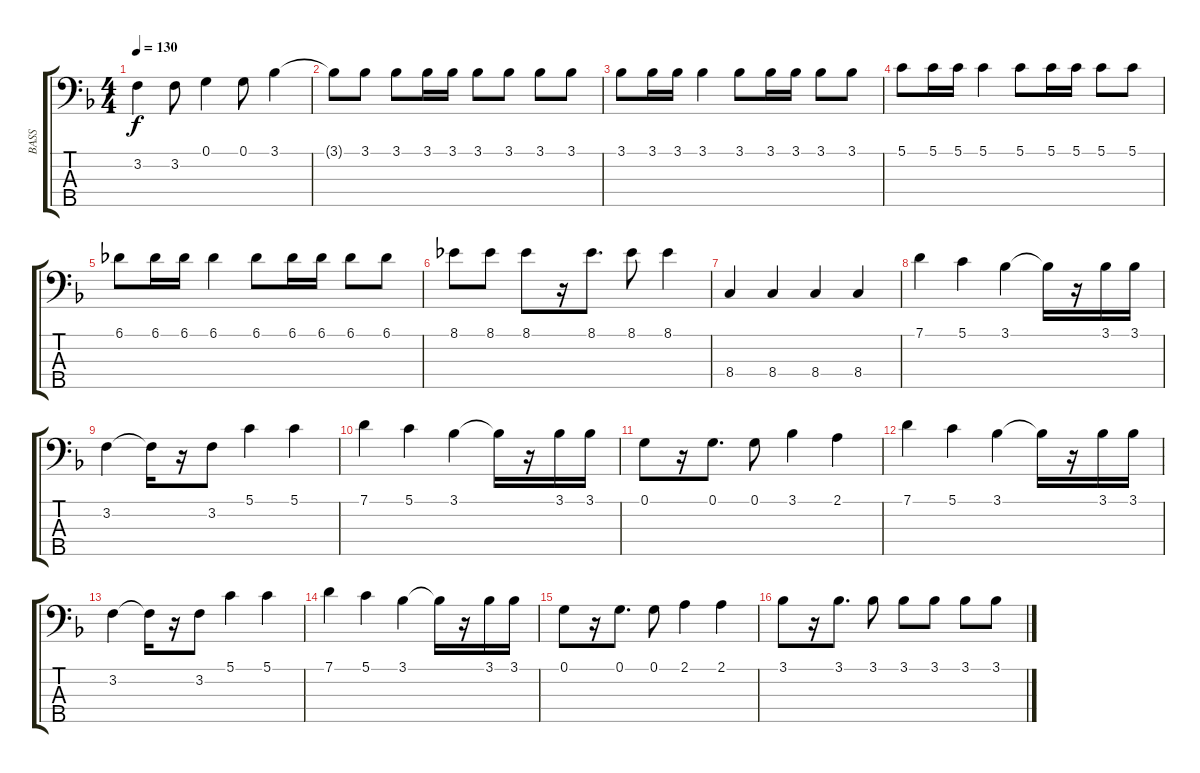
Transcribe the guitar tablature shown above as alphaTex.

\track ("BASS" "BASS") {instrument slapbass2}
\staff {score tabs}
\tuning (G2 D2 A1 E1 B0) {hide}
\ts (4 4)
\tempo 130
\clef f4
\ks dminor
3.2.4{dy f} 3.2.8 0.1.4 0.1.8 3.1.4 |
3.1{t}.8 3.1.8 3.1.8 3.1.16 3.1.16 3.1.8 3.1.8 3.1.8 3.1.8 |
3.1.8 3.1.16 3.1.16 3.1.4 3.1.8 3.1.16 3.1.16 3.1.8 3.1.8 |
5.1.8 5.1.16 5.1.16 5.1.4 5.1.8 5.1.16 5.1.16 5.1.8 5.1.8 |
6.1.8 6.1.16 6.1.16 6.1.4 6.1.8 6.1.16 6.1.16 6.1.8 6.1.8 |
8.1.8 8.1.8 8.1.8 r.16 8.1.8{d} 8.1.8 8.1.4 |
8.4.4 8.4.4 8.4.4 8.4.4 |
7.1.4 5.1.4 3.1.4 3.1{t}.16 r.16 3.1.16 3.1.16 |
3.2.4 3.2{t}.16 r.16 3.2.8 5.1.4 5.1.4 |
7.1.4 5.1.4 3.1.4 3.1{t}.16 r.16 3.1.16 3.1.16 |
0.1.8 r.16 0.1.8{d} 0.1.8 3.1.4 2.1.4 |
7.1.4 5.1.4 3.1.4 3.1{t}.16 r.16 3.1.16 3.1.16 |
3.2.4 3.2{t}.16 r.16 3.2.8 5.1.4 5.1.4 |
7.1.4 5.1.4 3.1.4 3.1{t}.16 r.16 3.1.16 3.1.16 |
0.1.8 r.16 0.1.8{d} 0.1.8 2.1.4 2.1.4 |
3.1.8 r.16 3.1.8{d} 3.1.8 3.1.8 3.1.8 3.1.8 3.1.8
